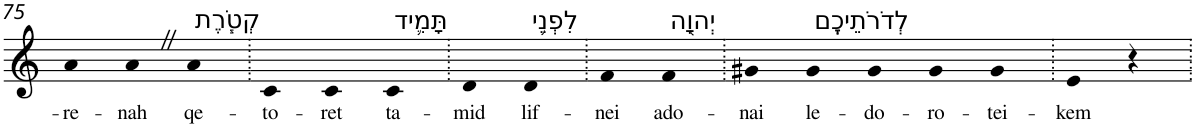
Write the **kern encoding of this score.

**kern	**text
*part1	*part1
*staff1	*staff1
*I"Piano	*
*I'Pno	*
!!LO:PB:g=z
*clefG2	*
*k[]	*
=75	=75
!	!LO:LY:b
4a	-re-
!	!LO:LY:b
4aZ	-nah
!LO:TX:a:t=קְטֹ֧רֶת	!
!	!LO:LY:b
4a	qe-
=76.	=76.
!	!LO:LY:b
4c	-to-
!	!LO:LY:b
4c	-ret
!LO:TX:a:t=תָּמִ֛יד	!
!	!LO:LY:b
4c	ta-
=77.	=77.
!	!LO:LY:b
4d	-mid
!LO:TX:a:t=לִפְנֵ֥י	!
!	!LO:LY:b
4d	lif-
=78.	=78.
!	!LO:LY:b
4f	-nei
!LO:TX:a:t=יְהוָ֖ה	!
!	!LO:LY:b
4f	ado-
=79.	=79.
!	!LO:LY:b
4g#X	-nai
!LO:TX:a:t=לְדֹרֹתֵיכֶֽם	!
!	!LO:LY:b
4g#	le-
!	!LO:LY:b
4g#	-do-
!	!LO:LY:b
4g#	-ro-
!	!LO:LY:b
4g#	-tei-
=80.	=80.
!	!LO:LY:b
4e	-kem
4r	.
=.	=.
*-	*-
